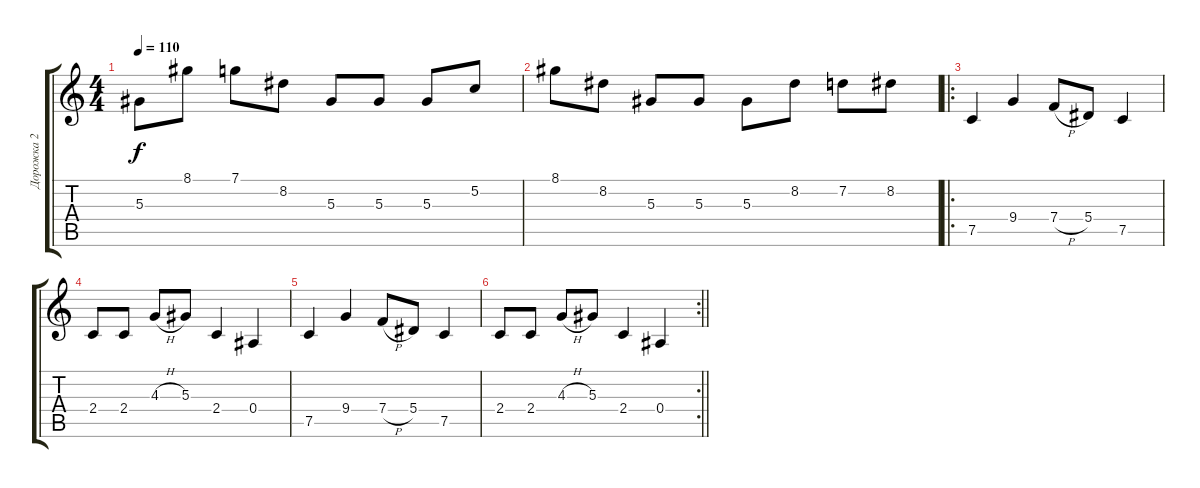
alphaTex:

\track ("Дорожка 2" "Дорожка 2") {instrument overdrivenguitar}
\staff {score tabs}
\tuning (C4 G3 Eb3 Bb2 F2 C2) {hide}
\ts (4 4)
\tempo 110
\clef g2
\ks c
5.3.8{dy f} 8.1.8 7.1.8 8.2.8 5.3.8 5.3.8 5.3.8 5.2.8 |
8.1.8 8.2.8 5.3.8 5.3.8 5.3.8 8.2.8 7.2.8 8.2.8 |
\ro
7.5.4 9.4.4 7.4{h}.8 5.4.8 7.5.4 |
2.4.8 2.4.8 4.3{h}.8 5.3.8 2.4.4 0.4.4 |
7.5.4 9.4.4 7.4{h}.8 5.4.8 7.5.4 |
\rc 2
\barLineRight lightlight
2.4.8 2.4.8 4.3{h}.8 5.3.8 2.4.4 0.4.4
